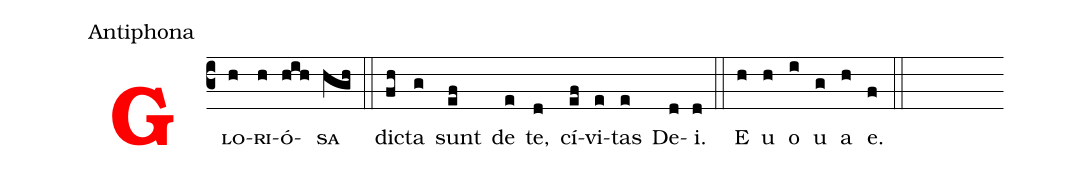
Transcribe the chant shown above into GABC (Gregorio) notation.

office-part: Antiphona;
%%
<v>\bf\textcolor{red}{G}</v><v>\sc{lo}</v>(c3h)<v>\sc{ri}</v>(h)<v>\sc{ó}</v>(hih)<v>\sc{sa}</v>(hgh) (::)
di(fh)cta(g) sunt(ef) de(e) te,(d) cí(ef)vi(e)tas(e) De(d)i.(d)
 (::) E(h) u(h) o(i) u(g) a(h) e.(f) (::)
